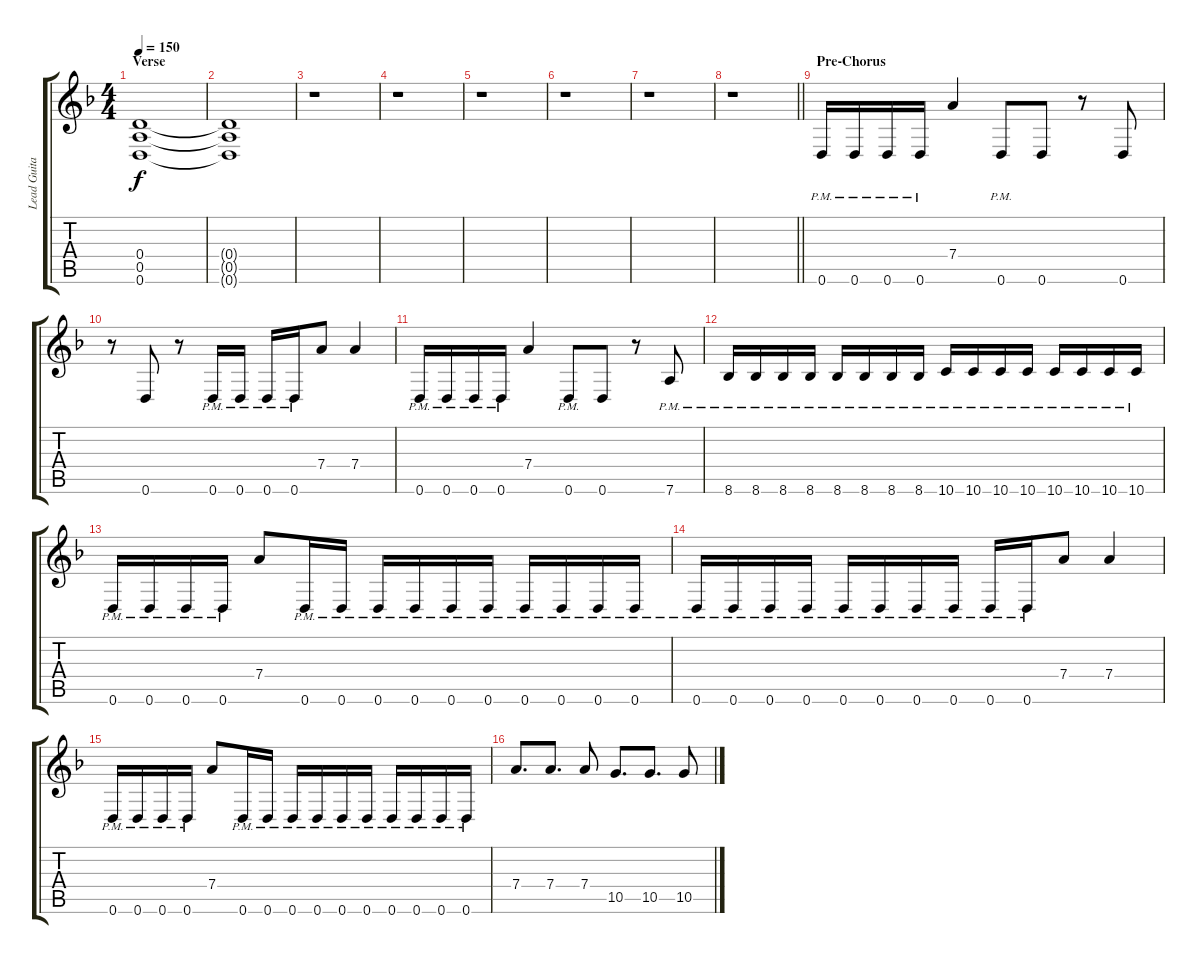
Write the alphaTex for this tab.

\track ("Lead Guitar" "Lead Guita") {instrument distortionguitar}
\staff {score tabs}
\tuning (E4 B3 G3 D3 A2 D2) {hide}
\ts (4 4)
\section ("" "Verse")
\tempo 150
\clef g2
\ks f
(0.4 0.5 0.6).1{dy f} |
(0.4{t} 0.5{t} 0.6{t}).1{volume 0} |
r.1 |
r.1 |
r.1 |
r.1 |
r.1 |
\barLineRight lightlight
r.1 |
\section ("" "Pre-Chorus")
0.6{pm}.16{volume 13} 0.6{pm}.16 0.6{pm}.16 0.6{pm}.16 7.4.4 0.6{pm}.8 0.6.8 r.8 0.6.8 |
r.8 0.6.8 r.8 0.6{pm}.16 0.6{pm}.16 0.6{pm}.16 0.6{pm}.16 7.4.8 7.4.4 |
0.6{pm}.16 0.6{pm}.16 0.6{pm}.16 0.6{pm}.16 7.4.4 0.6{pm}.8 0.6.8 r.8 7.6{pm}.8 |
8.6{pm}.16 8.6{pm}.16 8.6{pm}.16 8.6{pm}.16 8.6{pm}.16 8.6{pm}.16 8.6{pm}.16 8.6{pm}.16 10.6{pm}.16 10.6{pm}.16 10.6{pm}.16 10.6{pm}.16 10.6{pm}.16 10.6{pm}.16 10.6{pm}.16 10.6{pm}.16 |
0.6{pm}.16 0.6{pm}.16 0.6{pm}.16 0.6{pm}.16 7.4.8 0.6{pm}.16 0.6{pm}.16 0.6{pm}.16 0.6{pm}.16 0.6{pm}.16 0.6{pm}.16 0.6{pm}.16 0.6{pm}.16 0.6{pm}.16 0.6{pm}.16 |
0.6{pm}.16 0.6{pm}.16 0.6{pm}.16 0.6{pm}.16 0.6{pm}.16 0.6{pm}.16 0.6{pm}.16 0.6{pm}.16 0.6{pm}.16 0.6{pm}.16 7.4.8 7.4.4 |
0.6{pm}.16 0.6{pm}.16 0.6{pm}.16 0.6{pm}.16 7.4.8 0.6{pm}.16 0.6{pm}.16 0.6{pm}.16 0.6{pm}.16 0.6{pm}.16 0.6{pm}.16 0.6{pm}.16 0.6{pm}.16 0.6{pm}.16 0.6{pm}.16 |
7.4.8{d} 7.4.8{d} 7.4.8 10.5.8{d} 10.5.8{d} 10.5.8
